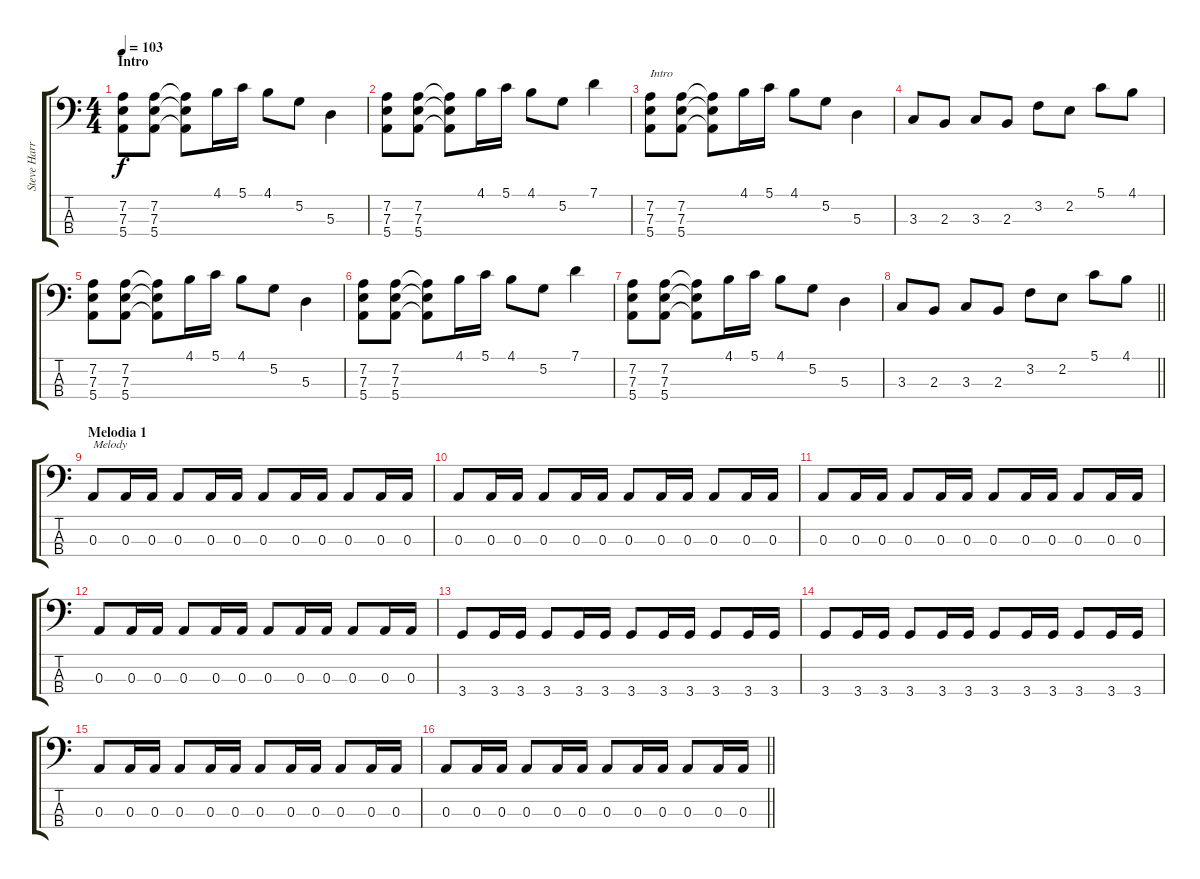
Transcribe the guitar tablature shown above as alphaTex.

\track ("Steve Harris" "Steve Harr") {instrument electricbassfinger}
\staff {score tabs}
\tuning (G2 D2 A1 E1) {hide}
\ts (4 4)
\section ("" "Intro")
\tempo 103
\clef f4
\ks c
(7.2 7.3 5.4).8{dy f instrument electricbassfinger} (7.2 7.3 5.4).8 (7.2{t} 7.3{t} 5.4{t}).8 4.1.16 5.1.16 4.1.8 5.2.8 5.3.4 |
(7.2 7.3 5.4).8 (7.2 7.3 5.4).8 (7.2{t} 7.3{t} 5.4{t}).8 4.1.16 5.1.16 4.1.8 5.2.8 7.1.4 |
(7.2 7.3 5.4).8{txt "Intro"} (7.2 7.3 5.4).8 (7.2{t} 7.3{t} 5.4{t}).8 4.1.16 5.1.16 4.1.8 5.2.8 5.3.4 |
3.3.8 2.3.8 3.3.8 2.3.8 3.2.8 2.2.8 5.1.8 4.1.8 |
(7.2 7.3 5.4).8 (7.2 7.3 5.4).8 (7.2{t} 7.3{t} 5.4{t}).8 4.1.16 5.1.16 4.1.8 5.2.8 5.3.4 |
(7.2 7.3 5.4).8 (7.2 7.3 5.4).8 (7.2{t} 7.3{t} 5.4{t}).8 4.1.16 5.1.16 4.1.8 5.2.8 7.1.4 |
(7.2 7.3 5.4).8 (7.2 7.3 5.4).8 (7.2{t} 7.3{t} 5.4{t}).8 4.1.16 5.1.16 4.1.8 5.2.8 5.3.4 |
\barLineRight lightlight
3.3.8 2.3.8 3.3.8 2.3.8 3.2.8 2.2.8 5.1.8 4.1.8 |
\section ("" "Melodia 1")
0.3.8{txt "Melody"} 0.3.16 0.3.16 0.3.8 0.3.16 0.3.16 0.3.8 0.3.16 0.3.16 0.3.8 0.3.16 0.3.16 |
0.3.8 0.3.16 0.3.16 0.3.8 0.3.16 0.3.16 0.3.8 0.3.16 0.3.16 0.3.8 0.3.16 0.3.16 |
0.3.8 0.3.16 0.3.16 0.3.8 0.3.16 0.3.16 0.3.8 0.3.16 0.3.16 0.3.8 0.3.16 0.3.16 |
0.3.8 0.3.16 0.3.16 0.3.8 0.3.16 0.3.16 0.3.8 0.3.16 0.3.16 0.3.8 0.3.16 0.3.16 |
3.4.8 3.4.16 3.4.16 3.4.8 3.4.16 3.4.16 3.4.8 3.4.16 3.4.16 3.4.8 3.4.16 3.4.16 |
3.4.8 3.4.16 3.4.16 3.4.8 3.4.16 3.4.16 3.4.8 3.4.16 3.4.16 3.4.8 3.4.16 3.4.16 |
0.3.8 0.3.16 0.3.16 0.3.8 0.3.16 0.3.16 0.3.8 0.3.16 0.3.16 0.3.8 0.3.16 0.3.16 |
\barLineRight lightlight
0.3.8 0.3.16 0.3.16 0.3.8 0.3.16 0.3.16 0.3.8 0.3.16 0.3.16 0.3.8 0.3.16 0.3.16
